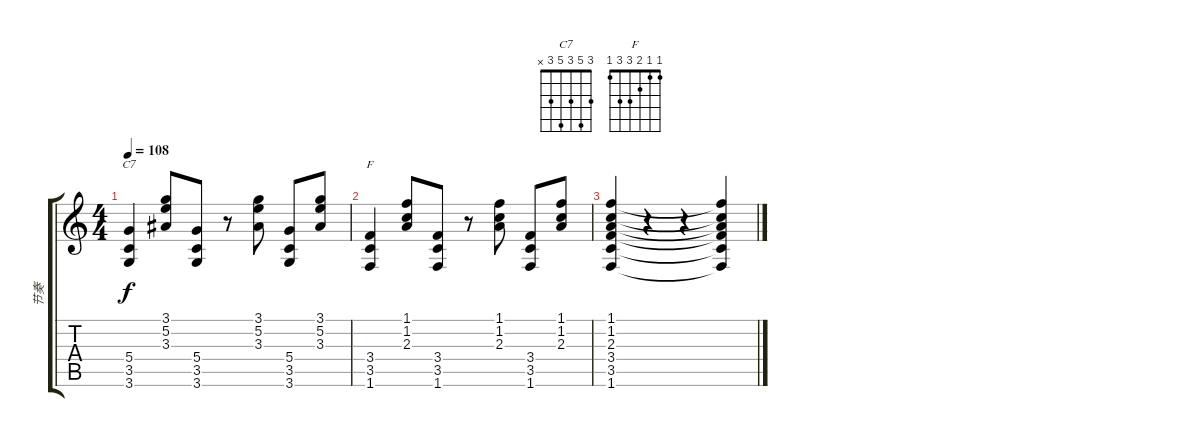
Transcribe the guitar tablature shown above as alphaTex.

\track ("节奏" "节奏") {instrument acousticguitarsteel}
\staff {score tabs}
\tuning (E4 B3 G3 D3 A2 E2) {hide}
\chord ("C7" 3 5 3 5 3 x)
\chord ("F" 1 1 2 3 3 1)
\ts (4 4)
\tempo 108
\clef g2
\ks c
(5.4 3.5 3.6).4{ch "C7" dy f} (3.1 5.2 3.3).8 (5.4 3.5 3.6).8 r.8 (3.1 5.2 3.3).8 (5.4 3.5 3.6).8 (3.1 5.2 3.3).8 |
(3.4 3.5 1.6).4{ch "F"} (1.1 1.2 2.3).8 (3.4 3.5 1.6).8 r.8 (1.1 1.2 2.3).8 (3.4 3.5 1.6).8 (1.1 1.2 2.3).8 |
(1.1 1.2 2.3 3.4 3.5 1.6).4 r.4 r.4 (1.1{t} 1.2{t} 2.3{t} 3.4{t} 3.5{t} 1.6{t}).4
